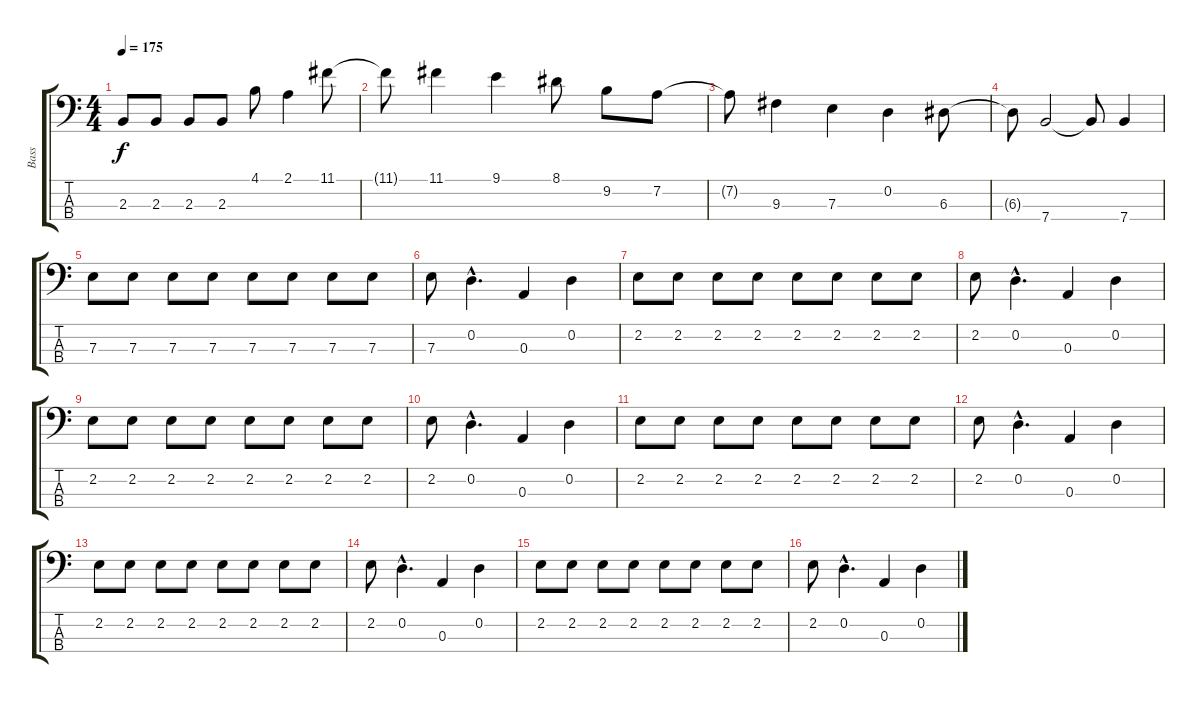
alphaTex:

\track ("Bass" "Bass") {instrument electricbassfinger}
\staff {score tabs}
\tuning (G2 D2 A1 E1) {hide}
\ts (4 4)
\tempo 175
\clef f4
\ks c
2.3.8{dy f} 2.3.8 2.3.8 2.3.8 4.1.8 2.1.4 11.1.8 |
11.1{t}.8 11.1.4 9.1.4 8.1.8 9.2.8 7.2.8 |
7.2{t}.8 9.3.4 7.3.4 0.2.4 6.3.8 |
6.3{t}.8 7.4.2 7.4{t}.8 7.4.4 |
7.3.8 7.3.8 7.3.8 7.3.8 7.3.8 7.3.8 7.3.8 7.3.8 |
7.3.8 0.2{hac}.4{d} 0.3.4 0.2.4 |
2.2.8 2.2.8 2.2.8 2.2.8 2.2.8 2.2.8 2.2.8 2.2.8 |
2.2.8 0.2{hac}.4{d} 0.3.4 0.2.4 |
2.2.8 2.2.8 2.2.8 2.2.8 2.2.8 2.2.8 2.2.8 2.2.8 |
2.2.8 0.2{hac}.4{d} 0.3.4 0.2.4 |
2.2.8 2.2.8 2.2.8 2.2.8 2.2.8 2.2.8 2.2.8 2.2.8 |
2.2.8 0.2{hac}.4{d} 0.3.4 0.2.4 |
2.2.8 2.2.8 2.2.8 2.2.8 2.2.8 2.2.8 2.2.8 2.2.8 |
2.2.8 0.2{hac}.4{d} 0.3.4 0.2.4 |
2.2.8 2.2.8 2.2.8 2.2.8 2.2.8 2.2.8 2.2.8 2.2.8 |
2.2.8 0.2{hac}.4{d} 0.3.4 0.2.4
